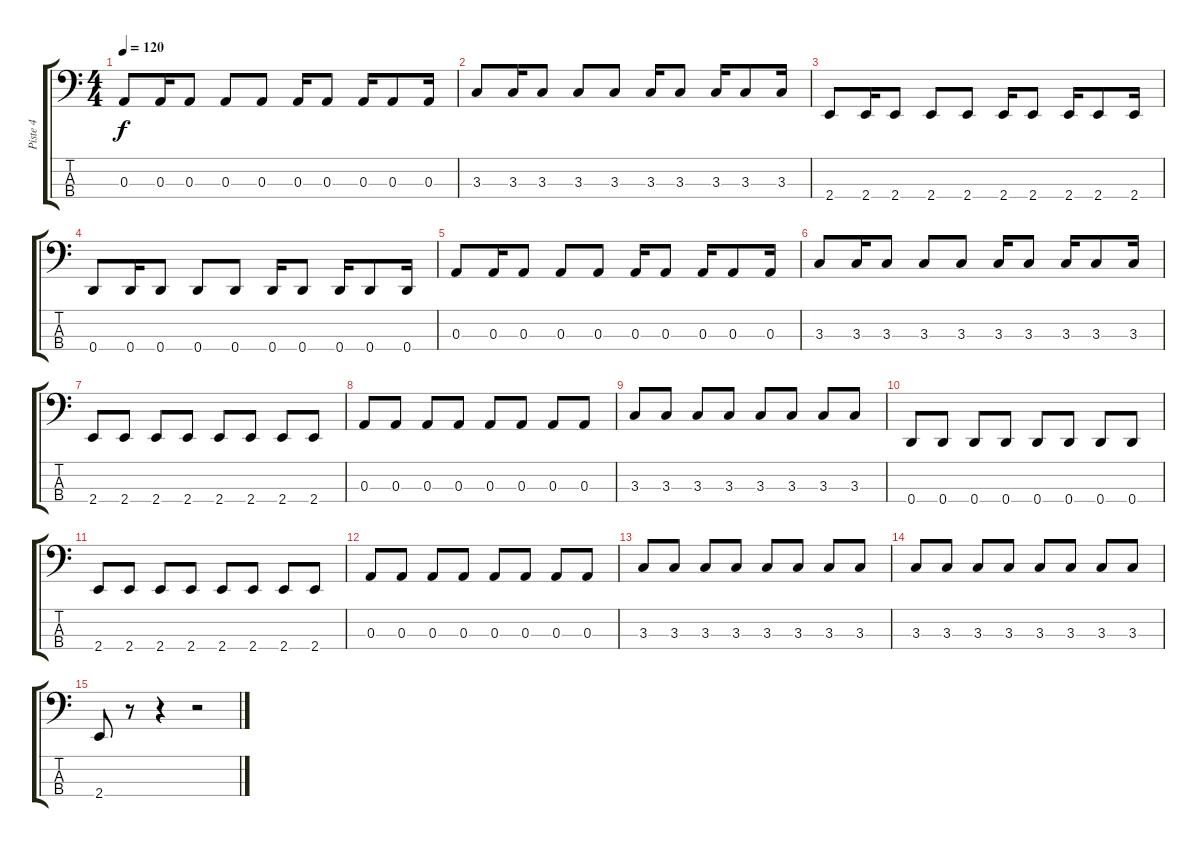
\track ("Piste 4" "Piste 4") {instrument electricbassfinger}
\staff {score tabs}
\tuning (G2 D2 A1 D1) {hide}
\ts (4 4)
\tempo 120
\clef f4
\ks c
0.3.8{dy f} 0.3.16 0.3.8 0.3.8 0.3.8 0.3.16 0.3.8 0.3.16 0.3.8 0.3.16 |
3.3.8 3.3.16 3.3.8 3.3.8 3.3.8 3.3.16 3.3.8 3.3.16 3.3.8 3.3.16 |
2.4.8 2.4.16 2.4.8 2.4.8 2.4.8 2.4.16 2.4.8 2.4.16 2.4.8 2.4.16 |
0.4.8 0.4.16 0.4.8 0.4.8 0.4.8 0.4.16 0.4.8 0.4.16 0.4.8 0.4.16 |
0.3.8 0.3.16 0.3.8 0.3.8 0.3.8 0.3.16 0.3.8 0.3.16 0.3.8 0.3.16 |
3.3.8 3.3.16 3.3.8 3.3.8 3.3.8 3.3.16 3.3.8 3.3.16 3.3.8 3.3.16 |
2.4.8 2.4.8 2.4.8 2.4.8 2.4.8 2.4.8 2.4.8 2.4.8 |
0.3.8 0.3.8 0.3.8 0.3.8 0.3.8 0.3.8 0.3.8 0.3.8 |
3.3.8 3.3.8 3.3.8 3.3.8 3.3.8 3.3.8 3.3.8 3.3.8 |
0.4.8 0.4.8 0.4.8 0.4.8 0.4.8 0.4.8 0.4.8 0.4.8 |
2.4.8 2.4.8 2.4.8 2.4.8 2.4.8 2.4.8 2.4.8 2.4.8 |
0.3.8 0.3.8 0.3.8 0.3.8 0.3.8 0.3.8 0.3.8 0.3.8 |
3.3.8 3.3.8 3.3.8 3.3.8 3.3.8 3.3.8 3.3.8 3.3.8 |
3.3.8 3.3.8 3.3.8 3.3.8 3.3.8 3.3.8 3.3.8 3.3.8 |
2.4.8 r.8 r.4 r.2
